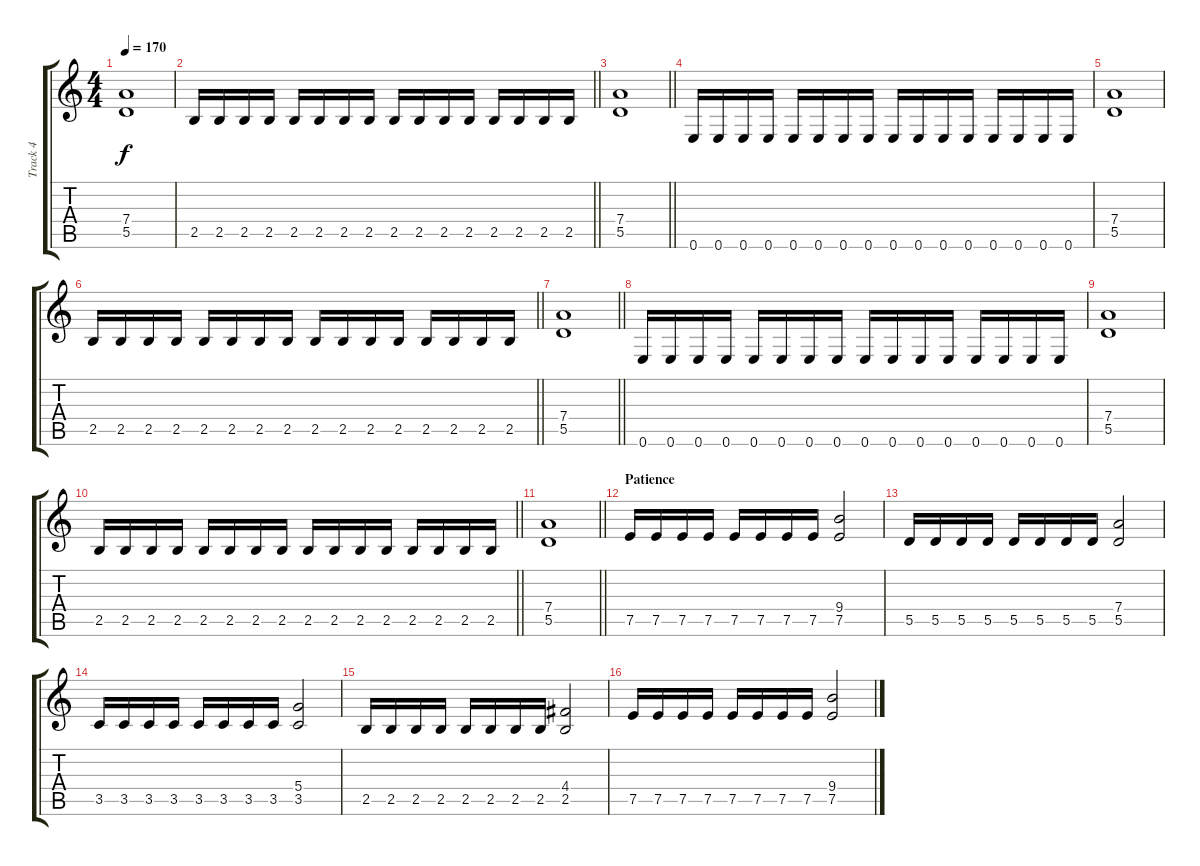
\track ("Track 4" "Track 4") {instrument distortionguitar}
\staff {score tabs}
\tuning (E4 B3 G3 D3 A2 E2) {hide}
\ts (4 4)
\tempo 170
\clef g2
\ks c
(7.4 5.5).1{dy f} |
\barLineRight lightlight
2.5.16 2.5.16 2.5.16 2.5.16 2.5.16 2.5.16 2.5.16 2.5.16 2.5.16 2.5.16 2.5.16 2.5.16 2.5.16 2.5.16 2.5.16 2.5.16 |
\barLineRight lightlight
(7.4 5.5).1 |
0.6.16 0.6.16 0.6.16 0.6.16 0.6.16 0.6.16 0.6.16 0.6.16 0.6.16 0.6.16 0.6.16 0.6.16 0.6.16 0.6.16 0.6.16 0.6.16 |
(7.4 5.5).1 |
\barLineRight lightlight
2.5.16 2.5.16 2.5.16 2.5.16 2.5.16 2.5.16 2.5.16 2.5.16 2.5.16 2.5.16 2.5.16 2.5.16 2.5.16 2.5.16 2.5.16 2.5.16 |
\barLineRight lightlight
(7.4 5.5).1 |
0.6.16 0.6.16 0.6.16 0.6.16 0.6.16 0.6.16 0.6.16 0.6.16 0.6.16 0.6.16 0.6.16 0.6.16 0.6.16 0.6.16 0.6.16 0.6.16 |
(7.4 5.5).1 |
\barLineRight lightlight
2.5.16 2.5.16 2.5.16 2.5.16 2.5.16 2.5.16 2.5.16 2.5.16 2.5.16 2.5.16 2.5.16 2.5.16 2.5.16 2.5.16 2.5.16 2.5.16 |
\barLineRight lightlight
(7.4 5.5).1 |
\section ("" "Patience")
7.5.16 7.5.16 7.5.16 7.5.16 7.5.16 7.5.16 7.5.16 7.5.16 (9.4 7.5).2 |
5.5.16 5.5.16 5.5.16 5.5.16 5.5.16 5.5.16 5.5.16 5.5.16 (7.4 5.5).2 |
3.5.16 3.5.16 3.5.16 3.5.16 3.5.16 3.5.16 3.5.16 3.5.16 (5.4 3.5).2 |
2.5.16 2.5.16 2.5.16 2.5.16 2.5.16 2.5.16 2.5.16 2.5.16 (4.4 2.5).2 |
7.5.16 7.5.16 7.5.16 7.5.16 7.5.16 7.5.16 7.5.16 7.5.16 (9.4 7.5).2
